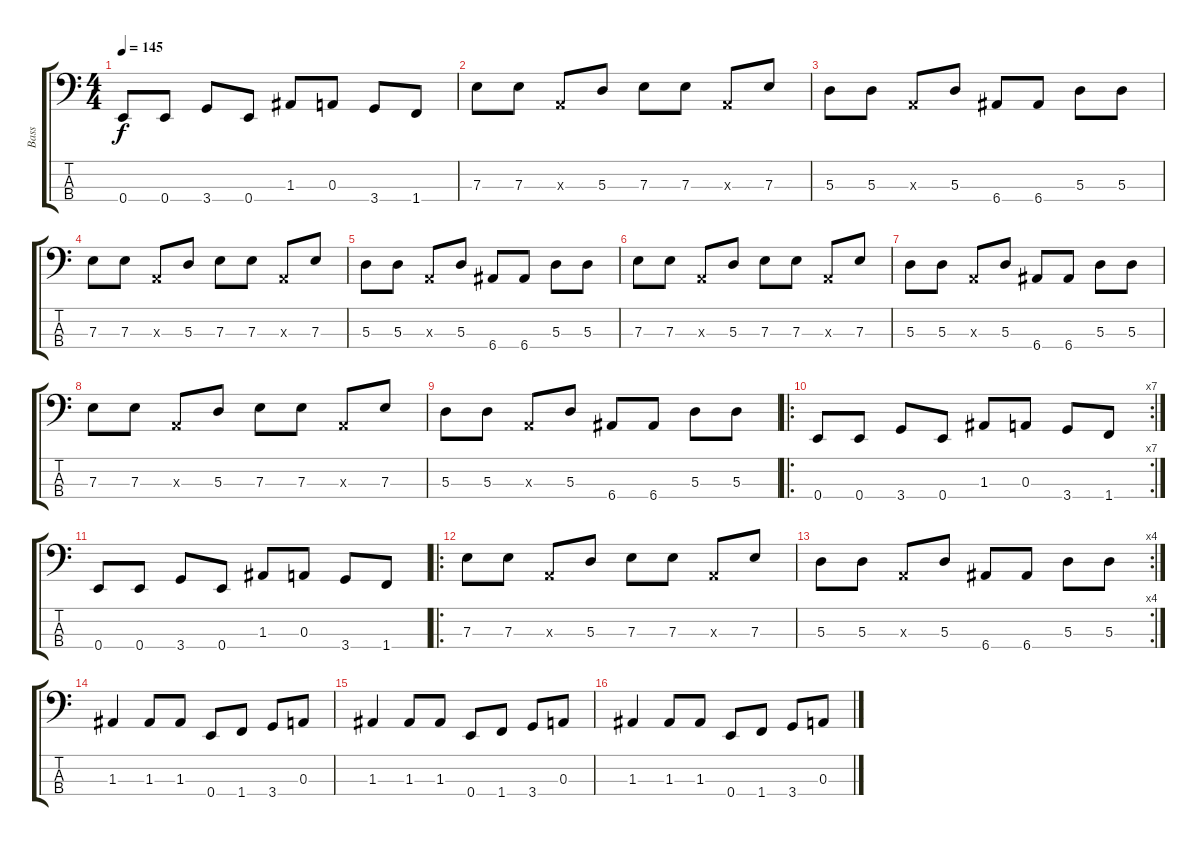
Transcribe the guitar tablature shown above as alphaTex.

\track ("Bass" "Bass") {instrument electricbasspick}
\staff {score tabs}
\tuning (G2 D2 A1 E1) {hide}
\ts (4 4)
\tempo 145
\clef f4
\ks c
0.4.8{dy f} 0.4.8 3.4.8 0.4.8 1.3.8 0.3.8 3.4.8 1.4.8 |
7.3.8 7.3.8 0.3{x}.8 5.3.8 7.3.8 7.3.8 0.3{x}.8 7.3.8 |
5.3.8 5.3.8 0.3{x}.8 5.3.8 6.4.8 6.4.8 5.3.8 5.3.8 |
7.3.8 7.3.8 0.3{x}.8 5.3.8 7.3.8 7.3.8 0.3{x}.8 7.3.8 |
5.3.8 5.3.8 0.3{x}.8 5.3.8 6.4.8 6.4.8 5.3.8 5.3.8 |
7.3.8 7.3.8 0.3{x}.8 5.3.8 7.3.8 7.3.8 0.3{x}.8 7.3.8 |
5.3.8 5.3.8 0.3{x}.8 5.3.8 6.4.8 6.4.8 5.3.8 5.3.8 |
7.3.8 7.3.8 0.3{x}.8 5.3.8 7.3.8 7.3.8 0.3{x}.8 7.3.8 |
5.3.8 5.3.8 0.3{x}.8 5.3.8 6.4.8 6.4.8 5.3.8 5.3.8 |
\ro
\rc 7
0.4.8 0.4.8 3.4.8 0.4.8 1.3.8 0.3.8 3.4.8 1.4.8 |
0.4.8 0.4.8 3.4.8 0.4.8 1.3.8 0.3.8 3.4.8 1.4.8 |
\ro
7.3.8 7.3.8 0.3{x}.8 5.3.8 7.3.8 7.3.8 0.3{x}.8 7.3.8 |
\rc 4
5.3.8 5.3.8 0.3{x}.8 5.3.8 6.4.8 6.4.8 5.3.8 5.3.8 |
1.3.4 1.3.8 1.3.8 0.4.8 1.4.8 3.4.8 0.3.8 |
1.3.4 1.3.8 1.3.8 0.4.8 1.4.8 3.4.8 0.3.8 |
1.3.4 1.3.8 1.3.8 0.4.8 1.4.8 3.4.8 0.3.8
